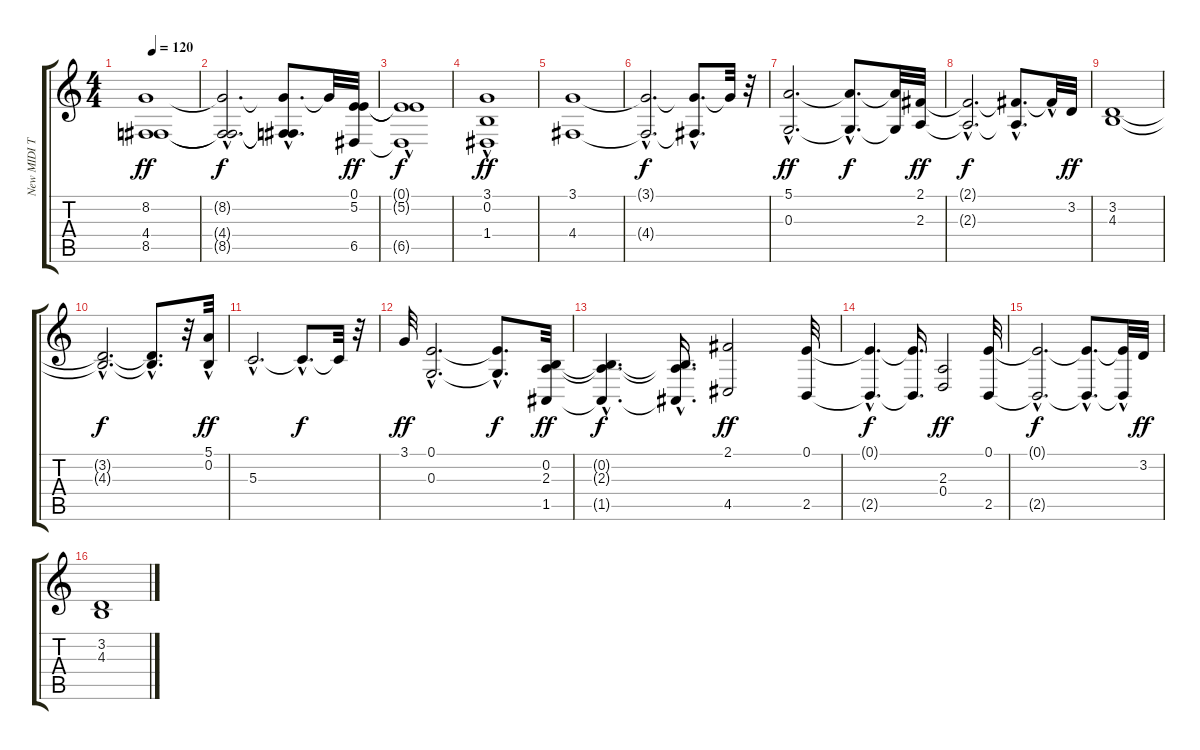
\track ("New MIDI Track" "New MIDI T") {instrument rockorgan}
\staff {score tabs}
\tuning (E4 B3 G3 D3 A2 E2) {hide}
\ts (4 4)
\tempo 120
\clef g2
\ks c
(8.2 4.4 8.5).1{dy ff} |
(8.2{hac t} 4.4{hac t} 8.5{hac t}).2{d dy f} (8.2{hac t} 4.4{t} 8.5{hac t}).8{d} 8.2{t}.32 (0.1 5.2 6.5).32{dy ff} |
(0.1{hac t} 5.2{t} 6.5{hac t}).1{dy f} |
(3.1{hac} 0.2 1.4{hac}).1{dy ff} |
(3.1 4.4).1 |
(3.1{hac t} 4.4{hac t}).2{d dy f} (3.1{hac t} 4.4{t}).8{d} 3.1{t}.32 r.32 |
(5.1{hac} 0.3{hac}).2{d dy ff} (5.1{hac t} 0.3{hac t}).8{d dy f} (5.1{t} 0.3{t}).32 (2.1 2.3).32{dy ff} |
(2.1{hac t} 2.3{hac t}).2{d dy f} (2.1{hac t} 2.3{t}).8{d} 2.1{hac t}.32 3.2.32{dy ff} |
(3.2 4.3).1 |
(3.2{hac t} 4.3{hac t}).2{d dy f} (3.2{t} 4.3{hac t}).8{d} r.32 (5.1 0.2{hac}).32{dy ff} |
5.3{hac}.2{d} 5.3{hac t}.8{d dy f} 5.3{t}.32 r.32 |
3.1.32{dy ff} (0.1{hac} 0.3{hac}).2{d} (0.1{hac t} 0.3{t}).8{d dy f} (0.2 2.3 1.5).32{dy ff} |
(0.2{hac t} 2.3{hac t} 1.5{hac t}).4{d dy f} (0.2{hac t} 2.3{t} 1.5{hac t}).16{d} (2.1 4.5).2{dy ff} (0.1 2.5).32 |
(0.1{hac t} 2.5{hac t}).4{d dy f} (0.1{t} 2.5{t}).16{d} (2.3 0.4).2{dy ff} (0.1 2.5).32 |
(0.1{hac t} 2.5{hac t}).2{d dy f} (0.1{hac t} 2.5{hac t}).8{d} (0.1{hac t} 2.5{hac t}).32 3.2.32{dy ff} |
(3.2 4.3).1
